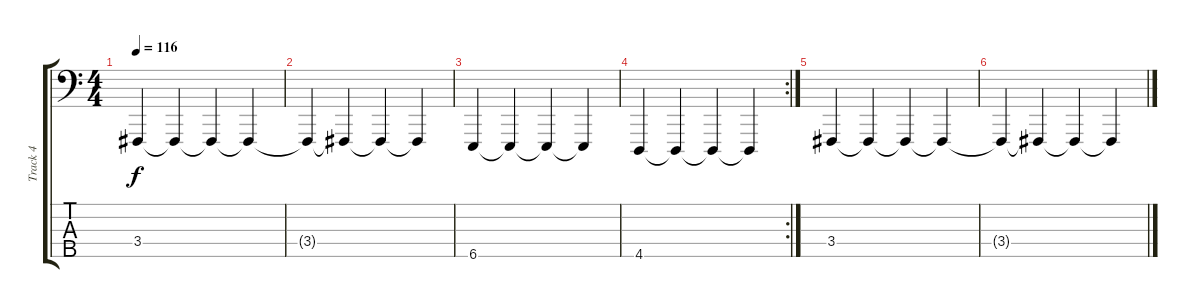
\track ("Track 4" "Track 4") {instrument stringensemble1}
\staff {score tabs}
\tuning (Gb2 Db2 Ab1 Eb1 Bb0) {hide}
\ts (4 4)
\tempo 116
\clef f4
\ks c
3.4.4{dy f} 3.4{t}.4 3.4{t}.4 3.4{t}.4 |
3.4{t}.4 3.4{t}.4 3.4{t}.4 3.4{t}.4 |
6.5.4 6.5{t}.4 6.5{t}.4 6.5{t}.4 |
\rc 2
4.5.4 4.5{t}.4 4.5{t}.4 4.5{t}.4 |
3.4.4 3.4{t}.4 3.4{t}.4 3.4{t}.4 |
3.4{t}.4 3.4{t}.4 3.4{t}.4 3.4{t}.4
